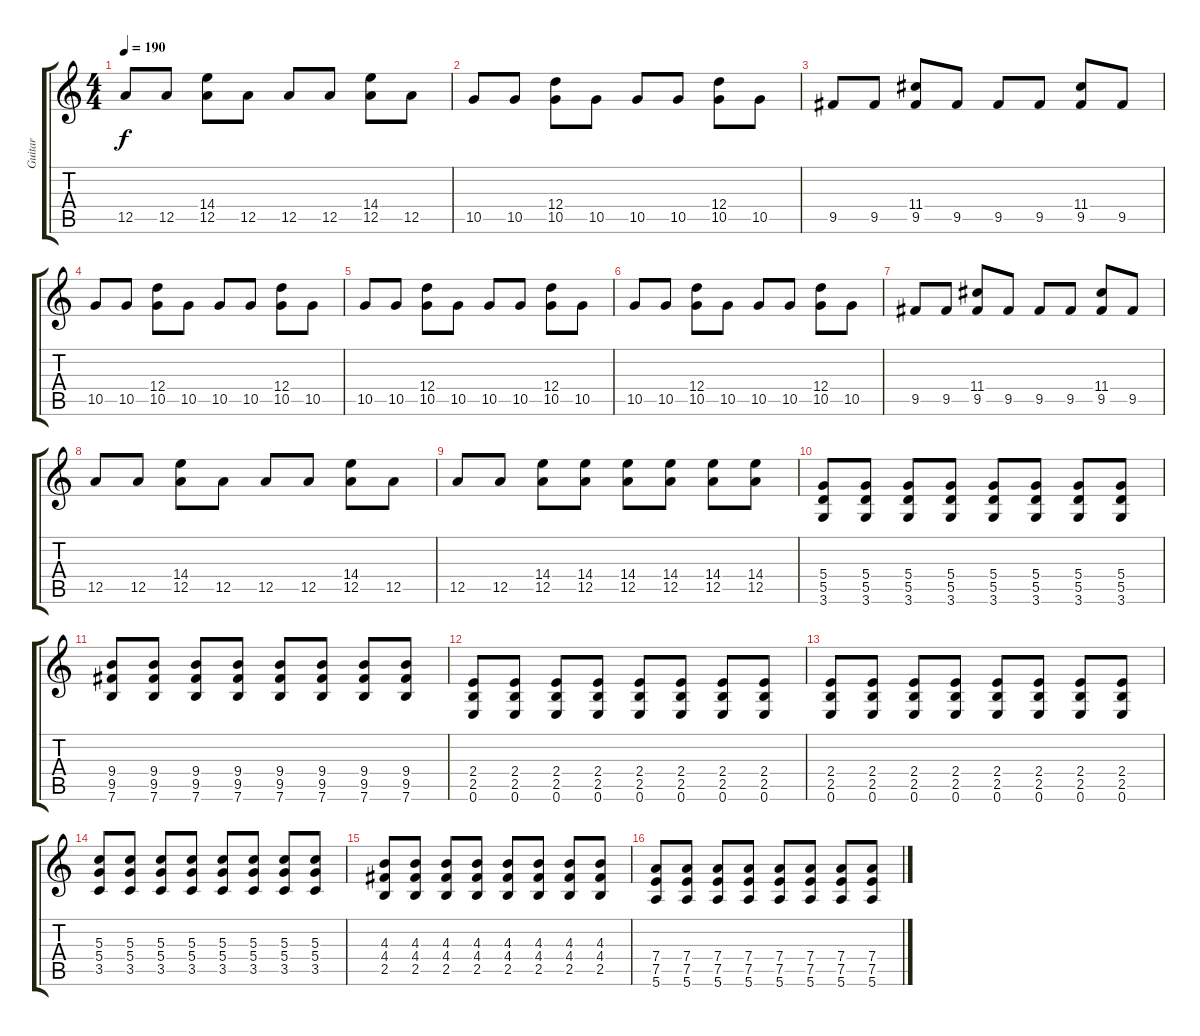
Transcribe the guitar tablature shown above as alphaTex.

\track ("Guitar" "Guitar") {instrument distortionguitar}
\staff {score tabs}
\tuning (E4 B3 G3 D3 A2 E2) {hide}
\ts (4 4)
\tempo 190
\clef g2
\ks c
12.5.8{dy f} 12.5.8 (14.4 12.5).8 12.5.8 12.5.8 12.5.8 (14.4 12.5).8 12.5.8 |
10.5.8 10.5.8 (12.4 10.5).8 10.5.8 10.5.8 10.5.8 (12.4 10.5).8 10.5.8 |
9.5.8 9.5.8 (11.4 9.5).8 9.5.8 9.5.8 9.5.8 (11.4 9.5).8 9.5.8 |
10.5.8 10.5.8 (12.4 10.5).8 10.5.8 10.5.8 10.5.8 (12.4 10.5).8 10.5.8 |
10.5.8 10.5.8 (12.4 10.5).8 10.5.8 10.5.8 10.5.8 (12.4 10.5).8 10.5.8 |
10.5.8 10.5.8 (12.4 10.5).8 10.5.8 10.5.8 10.5.8 (12.4 10.5).8 10.5.8 |
9.5.8 9.5.8 (11.4 9.5).8 9.5.8 9.5.8 9.5.8 (11.4 9.5).8 9.5.8 |
12.5.8 12.5.8 (14.4 12.5).8 12.5.8 12.5.8 12.5.8 (14.4 12.5).8 12.5.8 |
12.5.8 12.5.8 (14.4 12.5).8 (14.4 12.5).8 (14.4 12.5).8 (14.4 12.5).8 (14.4 12.5).8 (14.4 12.5).8 |
(5.4 5.5 3.6).8 (5.4 5.5 3.6).8 (5.4 5.5 3.6).8 (5.4 5.5 3.6).8 (5.4 5.5 3.6).8 (5.4 5.5 3.6).8 (5.4 5.5 3.6).8 (5.4 5.5 3.6).8 |
(9.4 9.5 7.6).8 (9.4 9.5 7.6).8 (9.4 9.5 7.6).8 (9.4 9.5 7.6).8 (9.4 9.5 7.6).8 (9.4 9.5 7.6).8 (9.4 9.5 7.6).8 (9.4 9.5 7.6).8 |
(2.4 2.5 0.6).8 (2.4 2.5 0.6).8 (2.4 2.5 0.6).8 (2.4 2.5 0.6).8 (2.4 2.5 0.6).8 (2.4 2.5 0.6).8 (2.4 2.5 0.6).8 (2.4 2.5 0.6).8 |
(2.4 2.5 0.6).8 (2.4 2.5 0.6).8 (2.4 2.5 0.6).8 (2.4 2.5 0.6).8 (2.4 2.5 0.6).8 (2.4 2.5 0.6).8 (2.4 2.5 0.6).8 (2.4 2.5 0.6).8 |
(5.3 5.4 3.5).8 (5.3 5.4 3.5).8 (5.3 5.4 3.5).8 (5.3 5.4 3.5).8 (5.3 5.4 3.5).8 (5.3 5.4 3.5).8 (5.3 5.4 3.5).8 (5.3 5.4 3.5).8 |
(4.3 4.4 2.5).8 (4.3 4.4 2.5).8 (4.3 4.4 2.5).8 (4.3 4.4 2.5).8 (4.3 4.4 2.5).8 (4.3 4.4 2.5).8 (4.3 4.4 2.5).8 (4.3 4.4 2.5).8 |
(7.4 7.5 5.6).8 (7.4 7.5 5.6).8 (7.4 7.5 5.6).8 (7.4 7.5 5.6).8 (7.4 7.5 5.6).8 (7.4 7.5 5.6).8 (7.4 7.5 5.6).8 (7.4 7.5 5.6).8
